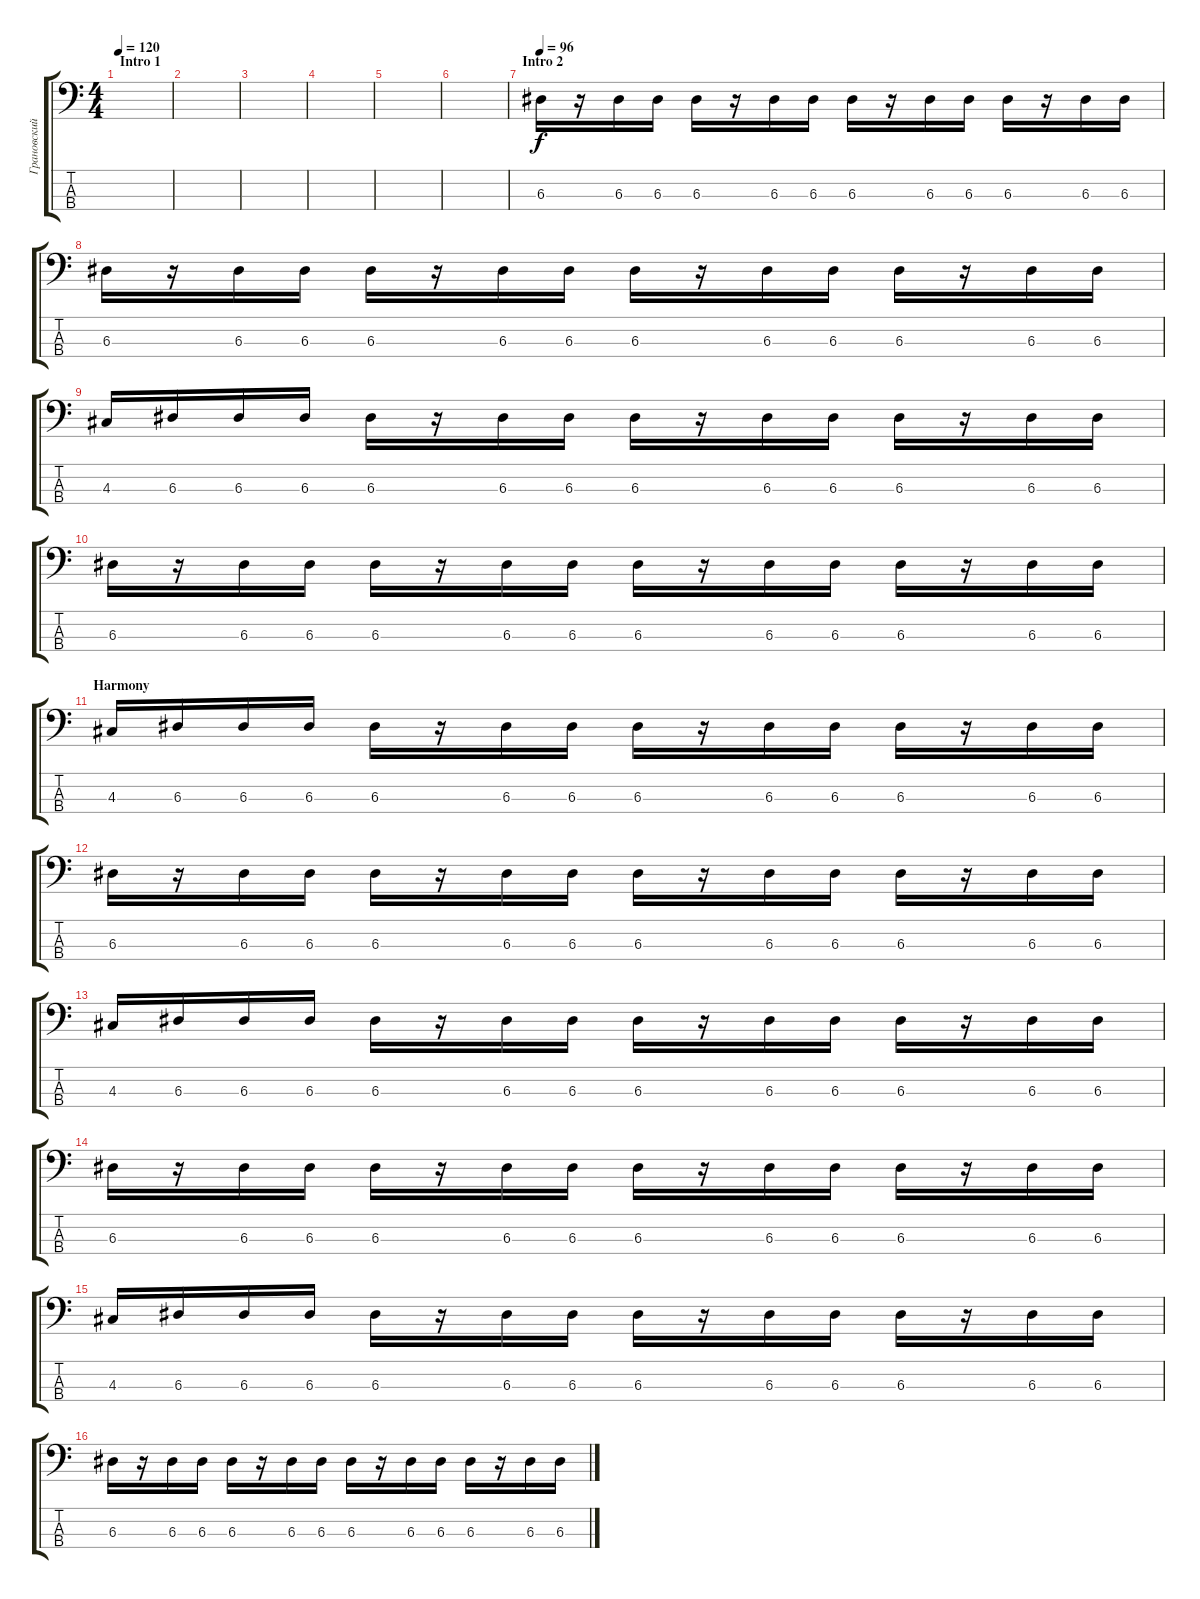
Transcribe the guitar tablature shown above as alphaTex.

\track ("Грановский (Bass)" "Грановский") {instrument electricbassfinger}
\staff {score tabs}
\tuning (G2 D2 A1 Eb1) {hide}
\ts (4 4)
\section ("" "Intro 1")
\tempo 120
\clef f4
\ks c
|
|
|
|
|
|
\section ("" "Intro 2")
\tempo 96
6.3.16 r.16 6.3.16 6.3.16 6.3.16 r.16 6.3.16 6.3.16 6.3.16 r.16 6.3.16 6.3.16 6.3.16 r.16 6.3.16 6.3.16 |
6.3.16 r.16 6.3.16 6.3.16 6.3.16 r.16 6.3.16 6.3.16 6.3.16 r.16 6.3.16 6.3.16 6.3.16 r.16 6.3.16 6.3.16 |
4.3.16 6.3.16 6.3.16 6.3.16 6.3.16 r.16 6.3.16 6.3.16 6.3.16 r.16 6.3.16 6.3.16 6.3.16 r.16 6.3.16 6.3.16 |
6.3.16 r.16 6.3.16 6.3.16 6.3.16 r.16 6.3.16 6.3.16 6.3.16 r.16 6.3.16 6.3.16 6.3.16 r.16 6.3.16 6.3.16 |
\section ("" "Harmony")
4.3.16 6.3.16 6.3.16 6.3.16 6.3.16 r.16 6.3.16 6.3.16 6.3.16 r.16 6.3.16 6.3.16 6.3.16 r.16 6.3.16 6.3.16 |
6.3.16 r.16 6.3.16 6.3.16 6.3.16 r.16 6.3.16 6.3.16 6.3.16 r.16 6.3.16 6.3.16 6.3.16 r.16 6.3.16 6.3.16 |
4.3.16 6.3.16 6.3.16 6.3.16 6.3.16 r.16 6.3.16 6.3.16 6.3.16 r.16 6.3.16 6.3.16 6.3.16 r.16 6.3.16 6.3.16 |
6.3.16 r.16 6.3.16 6.3.16 6.3.16 r.16 6.3.16 6.3.16 6.3.16 r.16 6.3.16 6.3.16 6.3.16 r.16 6.3.16 6.3.16 |
4.3.16 6.3.16 6.3.16 6.3.16 6.3.16 r.16 6.3.16 6.3.16 6.3.16 r.16 6.3.16 6.3.16 6.3.16 r.16 6.3.16 6.3.16 |
6.3.16 r.16 6.3.16 6.3.16 6.3.16 r.16 6.3.16 6.3.16 6.3.16 r.16 6.3.16 6.3.16 6.3.16 r.16 6.3.16 6.3.16
